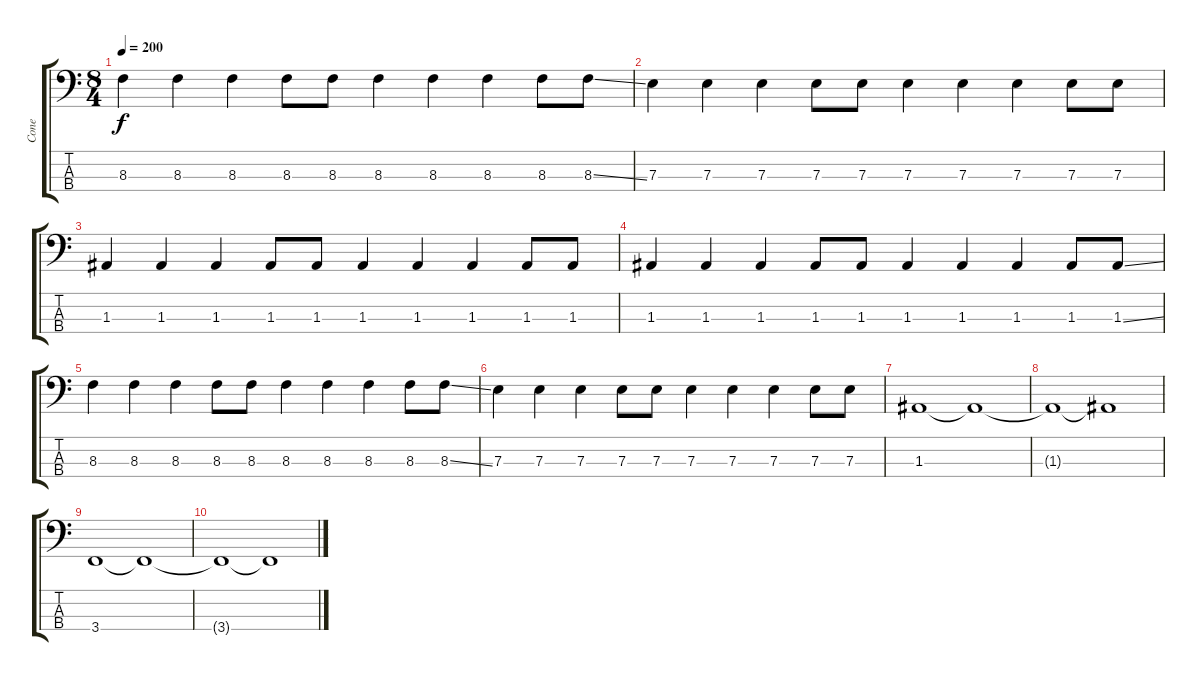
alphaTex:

\track ("Cone" "Cone") {instrument electricbasspick}
\staff {score tabs}
\tuning (G2 D2 A1 D1) {hide}
\ts (8 4)
\tempo 200
\clef f4
\ks c
8.3.4{dy f} 8.3.4 8.3.4 8.3.8 8.3.8 8.3.4 8.3.4 8.3.4 8.3.8 8.3{ss}.8 |
7.3.4 7.3.4 7.3.4 7.3.8 7.3.8 7.3.4 7.3.4 7.3.4 7.3.8 7.3.8 |
1.3.4 1.3.4 1.3.4 1.3.8 1.3.8 1.3.4 1.3.4 1.3.4 1.3.8 1.3.8 |
1.3.4 1.3.4 1.3.4 1.3.8 1.3.8 1.3.4 1.3.4 1.3.4 1.3.8 1.3{ss}.8 |
8.3.4 8.3.4 8.3.4 8.3.8 8.3.8 8.3.4 8.3.4 8.3.4 8.3.8 8.3{ss}.8 |
7.3.4 7.3.4 7.3.4 7.3.8 7.3.8 7.3.4 7.3.4 7.3.4 7.3.8 7.3.8 |
1.3.1{volume 16} 1.3{t}.1 |
1.3{t}.1 1.3{t}.1 |
3.4.1 3.4{t}.1 |
3.4{t}.1 3.4{t}.1
